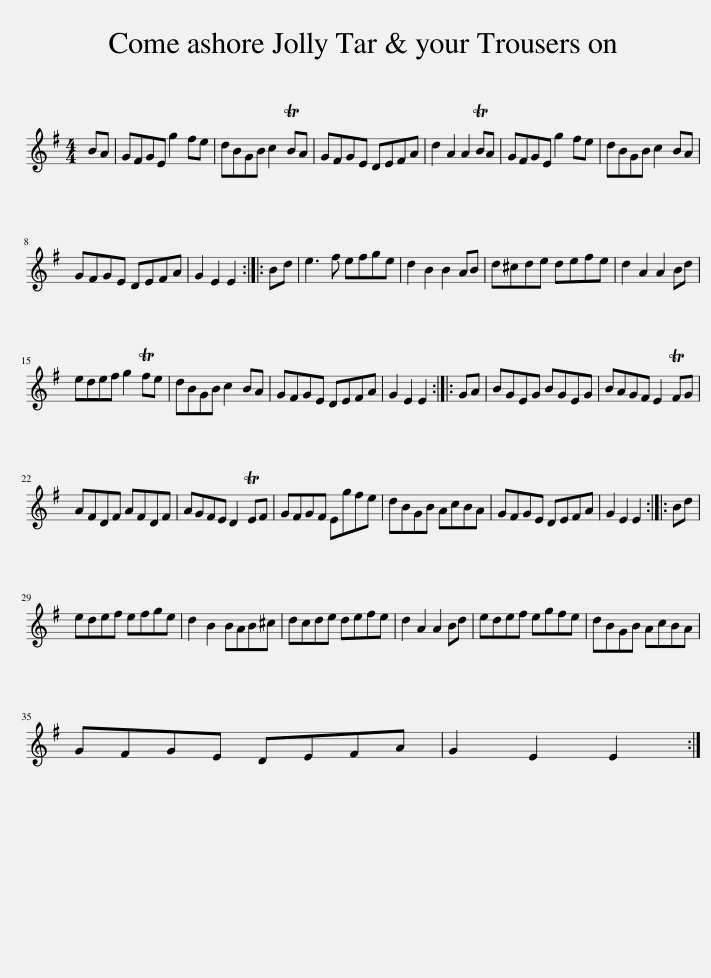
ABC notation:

X:1
L:1/8
M:4/4
I:linebreak $
K:Emin
V:1 treble
V:1
 BA | GFGE g2 fe | dBGB c2 TBA | GFGE DEFA | d2 A2 A2 TBA | %5
 GFGE g2 fe | dBGB c2 BA |$ GFGE DEFA | G2 E2 E2 :: Bd | %10
 e3 f efge | d2 B2 B2 AB | d^cde defe | d2 A2 A2 Bd |$ edef g2 Tfe | %15
 dBGB c2 BA | GFGE DEFA | G2 E2 E2 :: GA | BGEG BGEG | %20
 BAGF E2 TFG |$ AFDF AFDF | AGFE D2 TEF | GFGF Egfe | dBGB AcBA | %25
 GFGE DEFA | G2 E2 E2 :: Bd |$ edef efge | d2 B2 BAB^c | %30
 dcde defe | d2 A2 A2 Bd | edef egfe | dBGB AcBA |$ GFGE DEFA | %35
 G2 E2 E2 :| %36
